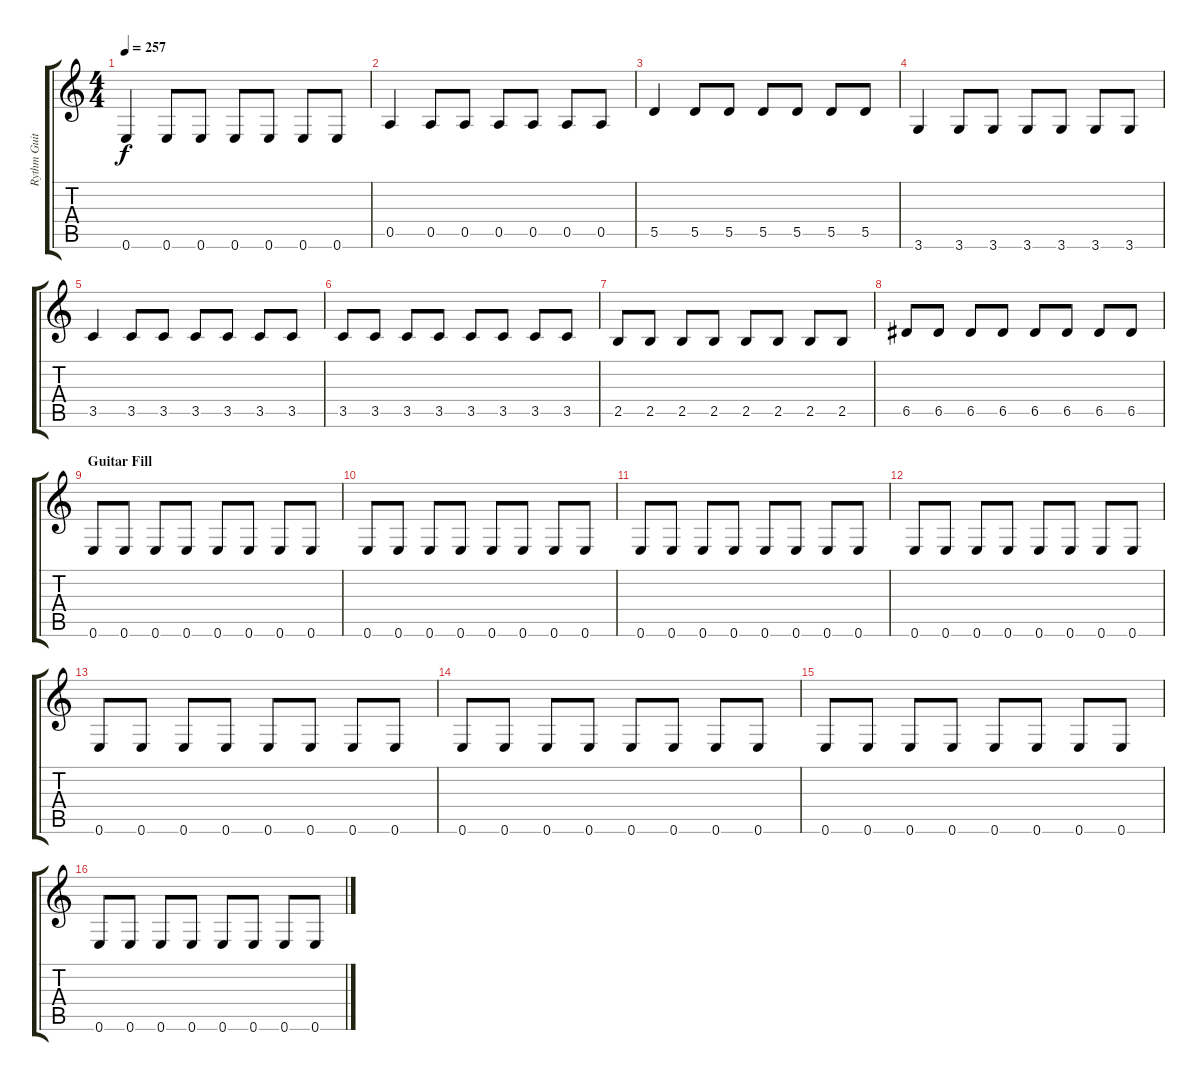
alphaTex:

\track ("Rythm Guitar" "Rythm Guit") {instrument distortionguitar}
\staff {score tabs}
\tuning (E4 B3 G3 D3 A2 E2) {hide}
\ts (4 4)
\tempo 257
\clef g2
\ks c
0.6.4{dy f} 0.6.8 0.6.8 0.6.8 0.6.8 0.6.8 0.6.8 |
0.5.4 0.5.8 0.5.8 0.5.8 0.5.8 0.5.8 0.5.8 |
5.5.4 5.5.8 5.5.8 5.5.8 5.5.8 5.5.8 5.5.8 |
3.6.4 3.6.8 3.6.8 3.6.8 3.6.8 3.6.8 3.6.8 |
3.5.4 3.5.8 3.5.8 3.5.8 3.5.8 3.5.8 3.5.8 |
3.5.8 3.5.8 3.5.8 3.5.8 3.5.8 3.5.8 3.5.8 3.5.8 |
2.5.8 2.5.8 2.5.8 2.5.8 2.5.8 2.5.8 2.5.8 2.5.8 |
6.5.8 6.5.8 6.5.8 6.5.8 6.5.8 6.5.8 6.5.8 6.5.8 |
\section ("" "Guitar Fill")
0.6.8 0.6.8 0.6.8 0.6.8 0.6.8 0.6.8 0.6.8 0.6.8 |
0.6.8 0.6.8 0.6.8 0.6.8 0.6.8 0.6.8 0.6.8 0.6.8 |
0.6.8 0.6.8 0.6.8 0.6.8 0.6.8 0.6.8 0.6.8 0.6.8 |
0.6.8 0.6.8 0.6.8 0.6.8 0.6.8 0.6.8 0.6.8 0.6.8 |
0.6.8 0.6.8 0.6.8 0.6.8 0.6.8 0.6.8 0.6.8 0.6.8 |
0.6.8 0.6.8 0.6.8 0.6.8 0.6.8 0.6.8 0.6.8 0.6.8 |
0.6.8 0.6.8 0.6.8 0.6.8 0.6.8 0.6.8 0.6.8 0.6.8 |
0.6.8 0.6.8 0.6.8 0.6.8 0.6.8 0.6.8 0.6.8 0.6.8
